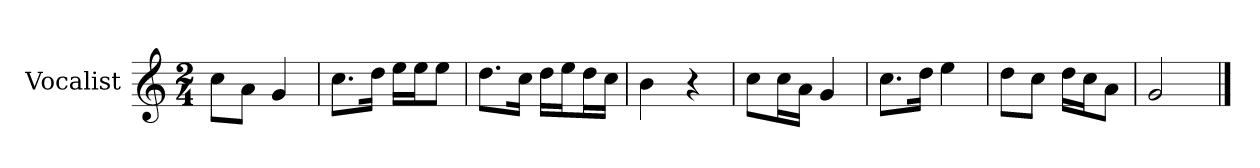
**kern
*part1
*staff1
*I"Vocalist
*k[]
*C:
*M2/4
=
8ccL
8aJ
4g
=1
8.ccL
16ddJk
16eeLL
16eeJ
8eeJ
=2
8.ddL
16ccJk
16ddLL
16eeJ
16ddL
16ccJJ
=3
4b
4r
=4
8ccL
16ccL
16aJJ
4g
=5
8.ccL
16ddJk
4ee
=6
8ddL
8ccJ
16ddLL
16ccJ
8aJ
=7
2g
==
*-
